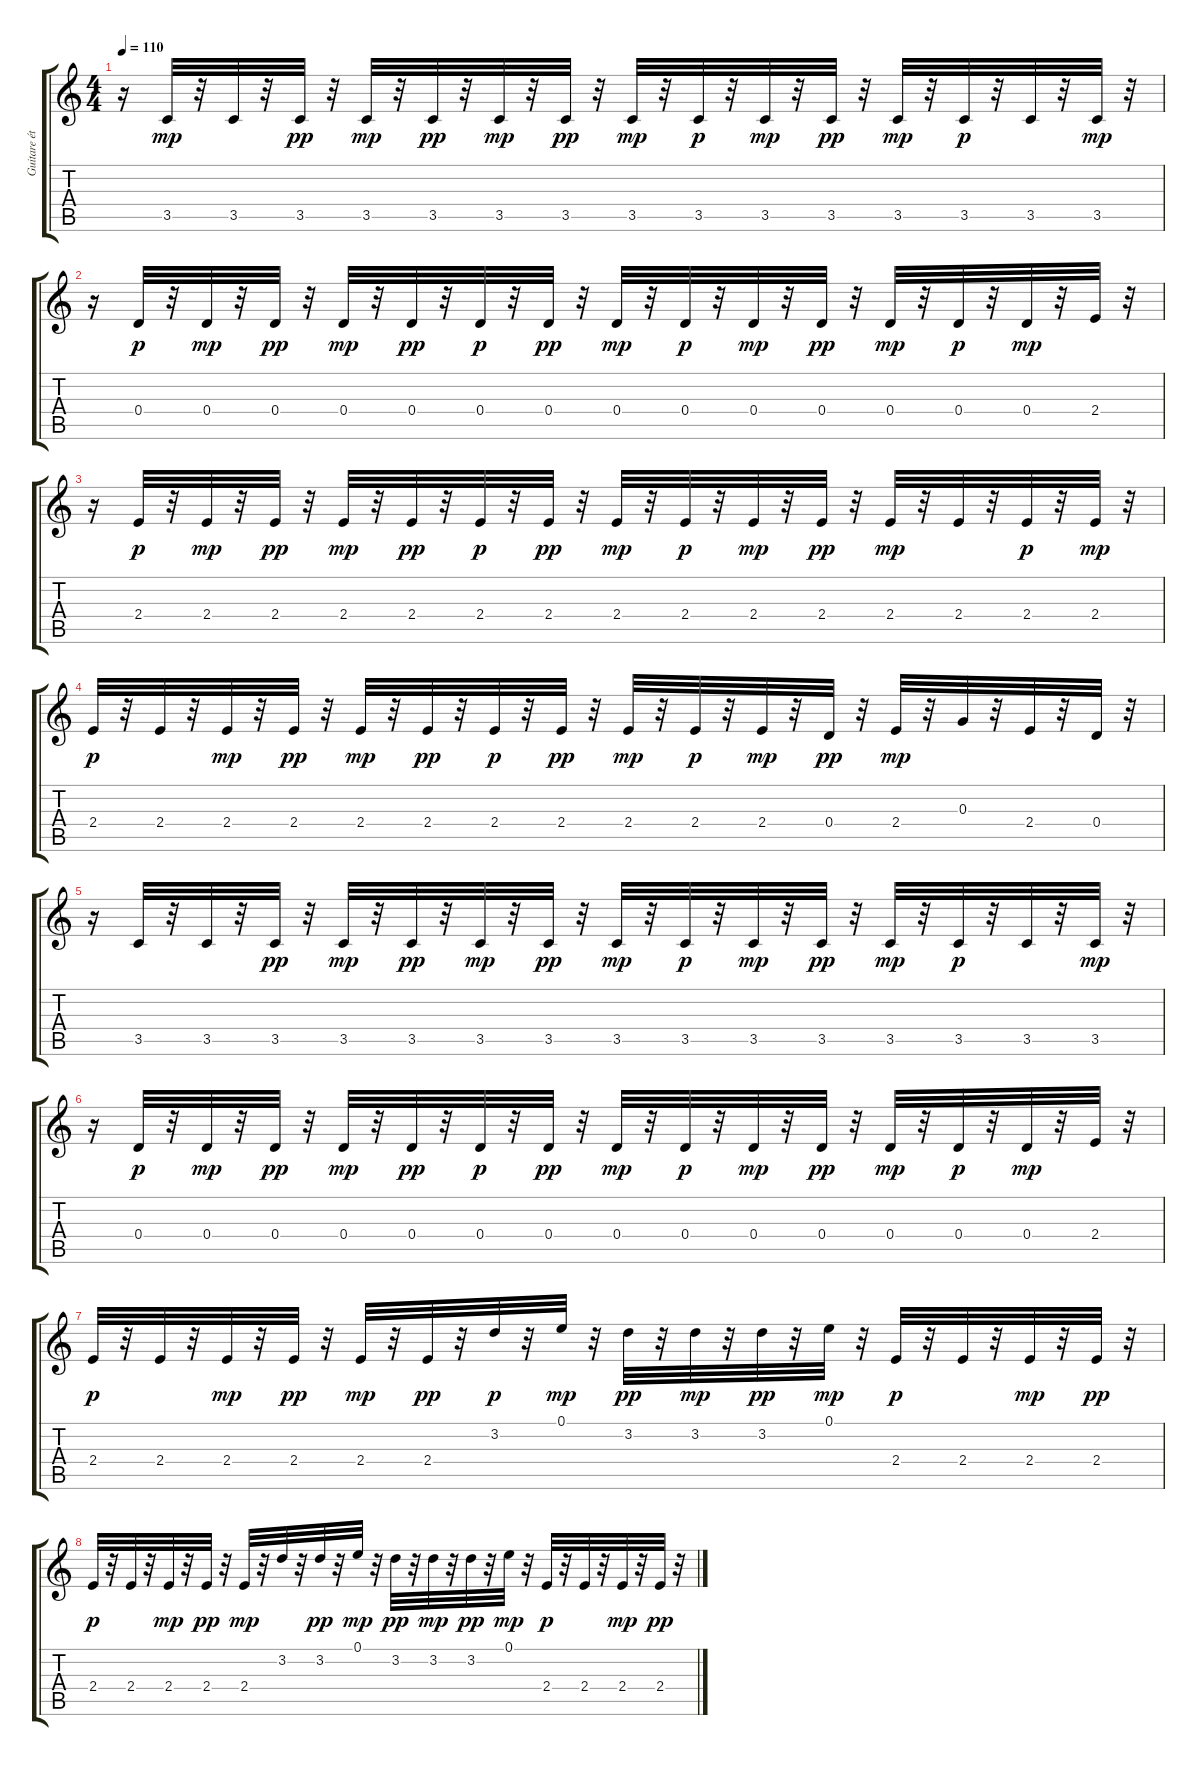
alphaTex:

\track ("Guitare étouffée" "Guitare ét") {instrument electricguitarmuted}
\staff {score tabs}
\tuning (E4 B3 G3 D3 A2 E2) {hide}
\ts (4 4)
\tempo 110
\clef g2
\ks c
r.16{dy pp} 3.5.32{dy mp} r.32 3.5.32 r.32 3.5.32{dy pp} r.32 3.5.32{dy mp} r.32 3.5.32{dy pp} r.32 3.5.32{dy mp} r.32 3.5.32{dy pp} r.32 3.5.32{dy mp} r.32 3.5.32{dy p} r.32 3.5.32{dy mp} r.32 3.5.32{dy pp} r.32 3.5.32{dy mp} r.32 3.5.32{dy p} r.32 3.5.32 r.32 3.5.32{dy mp} r.32 |
r.16 0.4.32{dy p} r.32 0.4.32{dy mp} r.32 0.4.32{dy pp} r.32 0.4.32{dy mp} r.32 0.4.32{dy pp} r.32 0.4.32{dy p} r.32 0.4.32{dy pp} r.32 0.4.32{dy mp} r.32 0.4.32{dy p} r.32 0.4.32{dy mp} r.32 0.4.32{dy pp} r.32 0.4.32{dy mp} r.32 0.4.32{dy p} r.32 0.4.32{dy mp} r.32 2.4.32 r.32 |
r.16 2.4.32{dy p} r.32 2.4.32{dy mp} r.32 2.4.32{dy pp} r.32 2.4.32{dy mp} r.32 2.4.32{dy pp} r.32 2.4.32{dy p} r.32 2.4.32{dy pp} r.32 2.4.32{dy mp} r.32 2.4.32{dy p} r.32 2.4.32{dy mp} r.32 2.4.32{dy pp} r.32 2.4.32{dy mp} r.32 2.4.32 r.32 2.4.32{dy p} r.32 2.4.32{dy mp} r.32 |
2.4.32{dy p} r.32 2.4.32 r.32 2.4.32{dy mp} r.32 2.4.32{dy pp} r.32 2.4.32{dy mp} r.32 2.4.32{dy pp} r.32 2.4.32{dy p} r.32 2.4.32{dy pp} r.32 2.4.32{dy mp} r.32 2.4.32{dy p} r.32 2.4.32{dy mp} r.32 0.4.32{dy pp} r.32 2.4.32{dy mp} r.32 0.3.32 r.32 2.4.32 r.32 0.4.32 r.32 |
r.16 3.5.32 r.32 3.5.32 r.32 3.5.32{dy pp} r.32 3.5.32{dy mp} r.32 3.5.32{dy pp} r.32 3.5.32{dy mp} r.32 3.5.32{dy pp} r.32 3.5.32{dy mp} r.32 3.5.32{dy p} r.32 3.5.32{dy mp} r.32 3.5.32{dy pp} r.32 3.5.32{dy mp} r.32 3.5.32{dy p} r.32 3.5.32 r.32 3.5.32{dy mp} r.32 |
r.16 0.4.32{dy p} r.32 0.4.32{dy mp} r.32 0.4.32{dy pp} r.32 0.4.32{dy mp} r.32 0.4.32{dy pp} r.32 0.4.32{dy p} r.32 0.4.32{dy pp} r.32 0.4.32{dy mp} r.32 0.4.32{dy p} r.32 0.4.32{dy mp} r.32 0.4.32{dy pp} r.32 0.4.32{dy mp} r.32 0.4.32{dy p} r.32 0.4.32{dy mp} r.32 2.4.32 r.32 |
2.4.32{dy p} r.32 2.4.32 r.32 2.4.32{dy mp} r.32 2.4.32{dy pp} r.32 2.4.32{dy mp} r.32 2.4.32{dy pp} r.32 3.2.32{dy p} r.32 0.1.32{dy mp} r.32 3.2.32{dy pp} r.32 3.2.32{dy mp} r.32 3.2.32{dy pp} r.32 0.1.32{dy mp} r.32 2.4.32{dy p} r.32 2.4.32 r.32 2.4.32{dy mp} r.32 2.4.32{dy pp} r.32 |
2.4.32{dy p} r.32 2.4.32 r.32 2.4.32{dy mp} r.32 2.4.32{dy pp} r.32 2.4.32{dy mp} r.32 3.2.32 r.32 3.2.32{dy pp} r.32 0.1.32{dy mp} r.32 3.2.32{dy pp} r.32 3.2.32{dy mp} r.32 3.2.32{dy pp} r.32 0.1.32{dy mp} r.32 2.4.32{dy p} r.32 2.4.32 r.32 2.4.32{dy mp} r.32 2.4.32{dy pp} r.32
